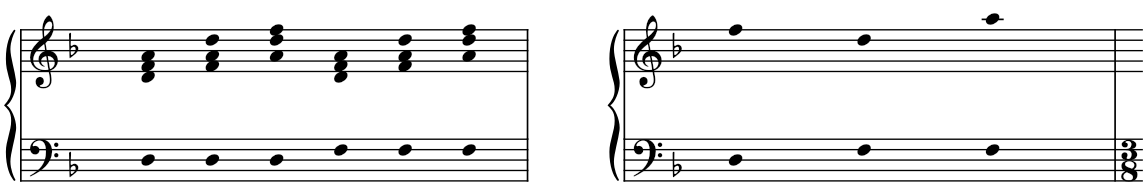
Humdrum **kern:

**kern	**kern
*part1	*part1
*staff2	*staff1
*I"Klavier	*
*clefF4	*clefG2
*k[b-]	*k[b-]
*M3/8	*M3/8
=	=
16DLL	16d/ 16f/ 16a/LL
16D	16f/ 16a/ 16dd/
16D	16a/ 16dd/ 16ff/
16F	16d/ 16f/ 16a/
16F	16f/ 16a/ 16dd/
16FJJ	16a/ 16dd/ 16ff/JJ
=	=
16D	16ff
16ryy	16ryy
16F	16dd
16ryy	16ryy
16F	16aa
16ryy	16ryy
=	=
*-	*-
